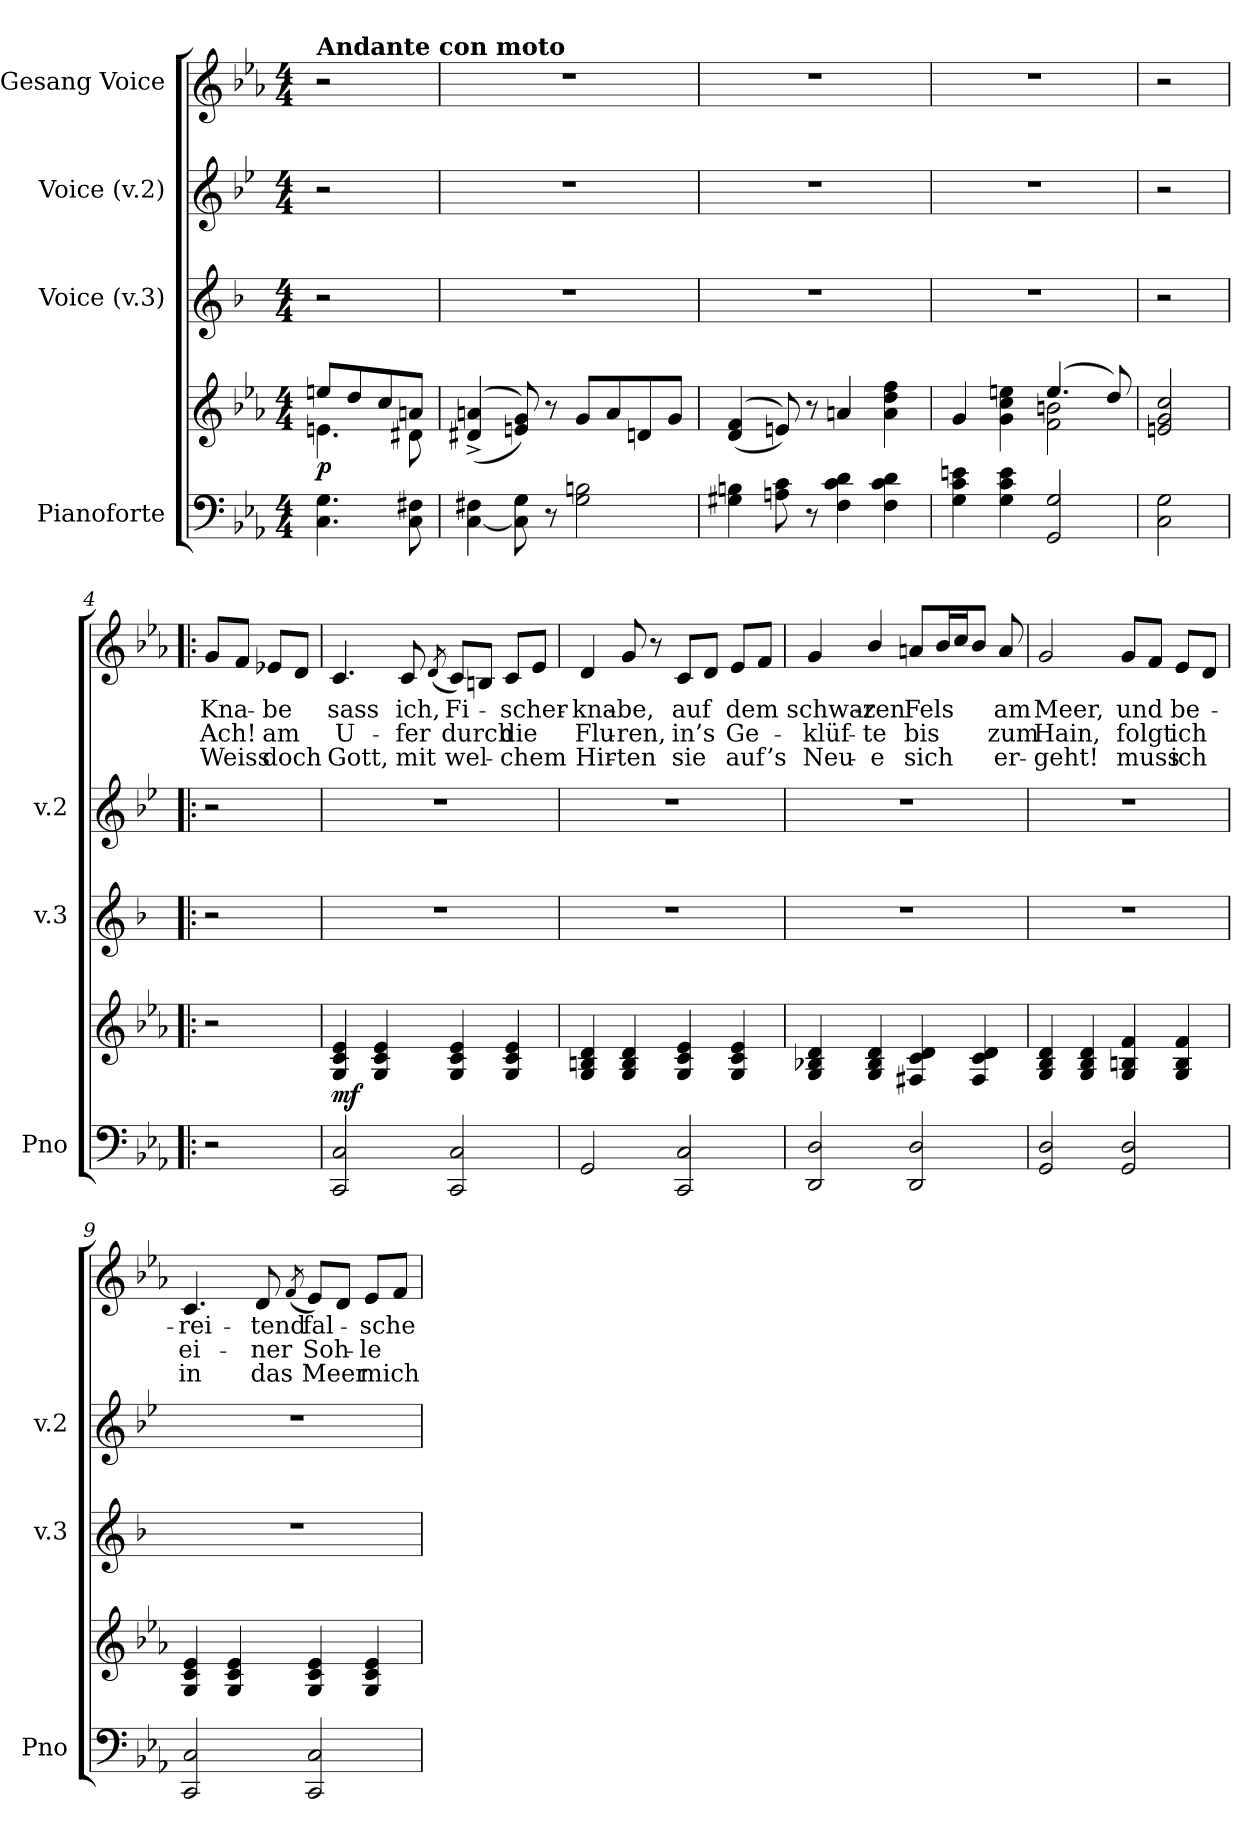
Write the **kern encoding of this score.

**kern	**kern	**dynam	**kern	**kern	**kern	**text	**text	**text
*part4	*part4	*part4	*part3	*part2	*part1	*part1	*part1	*part1
*staff5	*staff4	*staff4/5	*staff3	*staff2	*staff1	*staff1	*staff1	*staff1
*I"Pianoforte	*	*	*I"Voice (v.3)	*I"Voice (v.2)	*I"Gesang Voice	*	*	*
*I'Pno	*	*	*I'v.3	*I'v.2	*	*	*	*
*clefF4	*clefG2	*	*clefG2	*clefG2	*clefG2	*	*	*
*	*	*	*ITrd1c2	*ITrd4c7	*	*	*	*
*k[b-e-a-]	*k[b-e-a-]	*	*k[b-e-a-]	*k[b-e-a-]	*k[b-e-a-]	*	*	*
*M4/4	*M4/4	*	*M4/4	*M4/4	*M4/4	*	*	*
=	=	=	=	=	=	=	=	=
*	*^	*	*	*	*	*	*	*
!	!	!	!	!	!	!LO:TX:a:B:t=Andante con moto	!	!	!
!	!	!	!LO:DY:b	!	!	!	!	!	!
4.C\ 4.G\	8een/L	4.en\	p	2r	2r	2r	.	.	.
.	8dd/	.	.	.	.	.	.	.	.
.	8cc/	.	.	.	.	.	.	.	.
8C\ 8F#X\	8an/J	8d#X\	.	.	.	.	.	.	.
*	*v	*v	*	*	*	*	*	*	*
=1	=1	=1	=1	=1	=1	=1	=1	=1
[4C\ 4F#X\	(>(4d#X/^> 4an/^>	.	1r	1r	1r	.	.	.
8C\] 8G\	8en/ 8g/))	.	.	.	.	.	.	.
8r	8r	.	.	.	.	.	.	.
2G\ 2Bn\	8g/L	.	.	.	.	.	.	.
.	8a/	.	.	.	.	.	.	.
.	8dn/	.	.	.	.	.	.	.
.	8g/J	.	.	.	.	.	.	.
=2	=2	=2	=2	=2	=2	=2	=2	=2
4G#X\ 4Bn\	(>(4d/ 4f/	.	1r	1r	1r	.	.	.
8An\ 8c\	8en/))	.	.	.	.	.	.	.
8r	8r	.	.	.	.	.	.	.
4F\ 4c\ 4d\	4an/	.	.	.	.	.	.	.
4F\ 4c\ 4d\	4a\ 4dd\ 4ff\	.	.	.	.	.	.	.
=3	=3	=3	=3	=3	=3	=3	=3	=3
*	*^	*	*	*	*	*	*	*
4G\ 4c\ 4en\	4g/	2ryy	.	1r	1r	1r	.	.	.
4G\ 4c\ 4e\	4g\ 4cc\ 4een\	.	.	.	.	.	.	.	.
2GG/ 2G/	(4.ee/	2f\ 2bn\	.	.	.	.	.	.	.
.	8dd/)	.	.	.	.	.	.	.	.
*	*v	*v	*	*	*	*	*	*	*
=3X1	=3X1	=3X1	=3X1	=3X1	=3X1	=3X1	=3X1	=3X1
2C\ 2G\	2en/ 2g/ 2cc/	.	2r	2r	2r	.	.	.
=4!|:	=4!|:	=4!|:	=4!|:	=4!|:	=4!|:	=4!|:	=4!|:	=4!|:
2r	2r	.	2r	2r	8g/L	Kna-	Ach!	Weiss
.	.	.	.	.	8f/J	.	.	.
.	.	.	.	.	8e-X/L	-be	am	doch
.	.	.	.	.	8d/J	.	.	.
=5	=5	=5	=5	=5	=5	=5	=5	=5
!	!	!LO:DY:b	!	!	!	!	!	!
2CC/ 2C/	4G/ 4c/ 4e-/	mf	1r	1r	4.c/	sass	U-	Gott,
.	4G/ 4c/ 4e-/	.	.	.	.	.	.	.
.	.	.	.	.	8c/	ich,	-fer	mit
.	.	.	.	.	(8qd/	.	.	.
2CC/ 2C/	4G/ 4c/ 4e-/	.	.	.	8c/L)	Fi-	durch	wel-
.	.	.	.	.	8Bn/J	.	.	.
.	4G/ 4c/ 4e-/	.	.	.	8c/L	-scher-	die	-chem
.	.	.	.	.	8e-/J	.	.	.
=6	=6	=6	=6	=6	=6	=6	=6	=6
2GG/	4G/ 4Bn/ 4d/	.	1r	1r	4d/	-kna-	Flu-	Hir-
.	4G/ 4B/ 4d/	.	.	.	8g/	-be,	-ren,	-ten
.	.	.	.	.	8r	.	.	.
2CC/ 2C/	4G/ 4c/ 4e-/	.	.	.	8c/L	auf	in’s	sie
.	.	.	.	.	8d/J	.	.	.
.	4G/ 4c/ 4e-/	.	.	.	8e-/L	dem	Ge-	auf’s
.	.	.	.	.	8f/J	.	.	.
=7	=7	=7	=7	=7	=7	=7	=7	=7
2DD/ 2D/	4G/ 4B-X/ 4d/	.	1r	1r	4g/	schwar-	-klüf-	Neu-
.	4G/ 4B-/ 4d/	.	.	.	4b-/	-zen	-te	-e
2DD/ 2D/	4F#X/ 4c/ 4d/	.	.	.	8an/L	Fels	bis	sich
.	.	.	.	.	16b-/L	.	.	.
.	.	.	.	.	16cc/J	.	.	.
.	4F#/ 4c/ 4d/	.	.	.	8b-/J	.	.	.
.	.	.	.	.	8a/	am	zum	er-
=8	=8	=8	=8	=8	=8	=8	=8	=8
2GG/ 2D/	4G/ 4B-/ 4d/	.	1r	1r	2g/	Meer,	Hain,	-geht!
.	4G/ 4B-/ 4d/	.	.	.	.	.	.	.
2GG/ 2D/	4G/ 4Bn/ 4f/	.	.	.	8g/L	und	folgt	muss
.	.	.	.	.	8f/J	.	.	.
.	4G/ 4B/ 4f/	.	.	.	8e-/L	be-	ich	ich
.	.	.	.	.	8d/J	.	.	.
=9	=9	=9	=9	=9	=9	=9	=9	=9
2CC/ 2C/	4G/ 4c/ 4e-/	.	1r	1r	4.c/	-rei-	ei-	in
.	4G/ 4c/ 4e-/	.	.	.	.	.	.	.
.	.	.	.	.	8d/	-tend	-ner	das
.	.	.	.	.	(8qf/	.	.	.
2CC/ 2C/	4G/ 4c/ 4e-/	.	.	.	8e-/L)	fal-	Soh-	Meer
.	.	.	.	.	8d/J	.	.	.
.	4G/ 4c/ 4e-/	.	.	.	8e-/L	-sche	-le	mich
.	.	.	.	.	8f/J	.	.	.
=	=	=	=	=	=	=	=	=
*-	*-	*-	*-	*-	*-	*-	*-	*-
